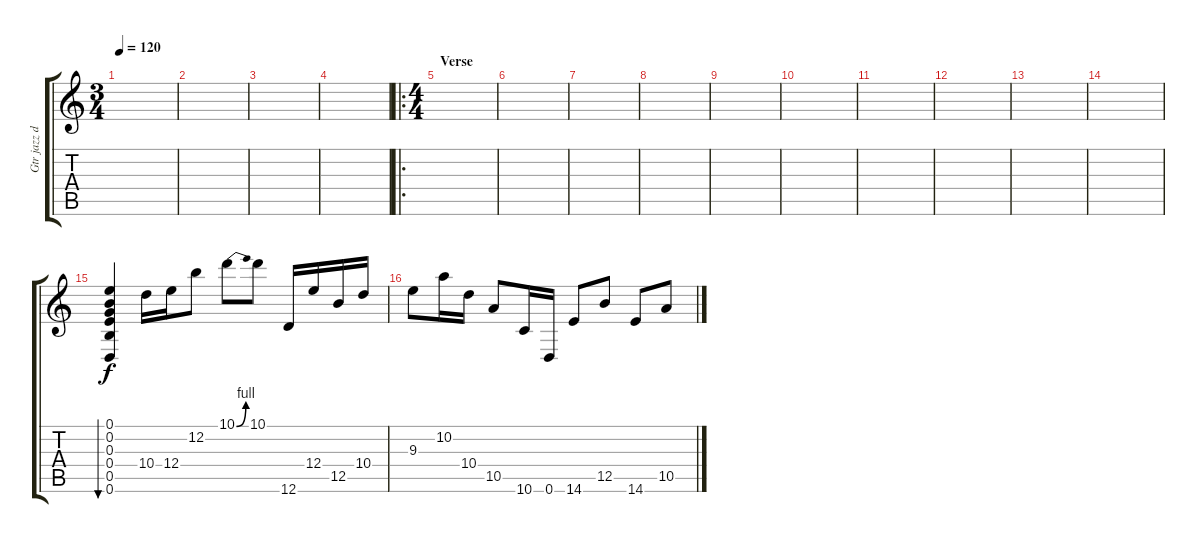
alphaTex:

\track ("Gtr jazz disto" "Gtr jazz d") {instrument distortionguitar}
\staff {score tabs}
\tuning (E4 B3 G3 E3 B2 D2) {hide}
\ts (3 4)
\tempo 120
\clef g2
\ks c
|
|
|
|
\ro
\ts (4 4)
\section ("" "Verse")
|
|
|
|
|
|
|
|
|
|
(0.1 0.2 0.3 0.4 0.5 0.6).4{bu 120} 10.4.16 12.4.16 12.2.8 10.1{be (bend 0 0 60 4)}.8 10.1.8 12.6.16 12.4.16 12.5.16 10.4.16 |
9.3.8 10.2.16 10.4.16 10.5.8 10.6.16 0.6.16 14.6.8 12.5.8 14.6.8 10.5.8
